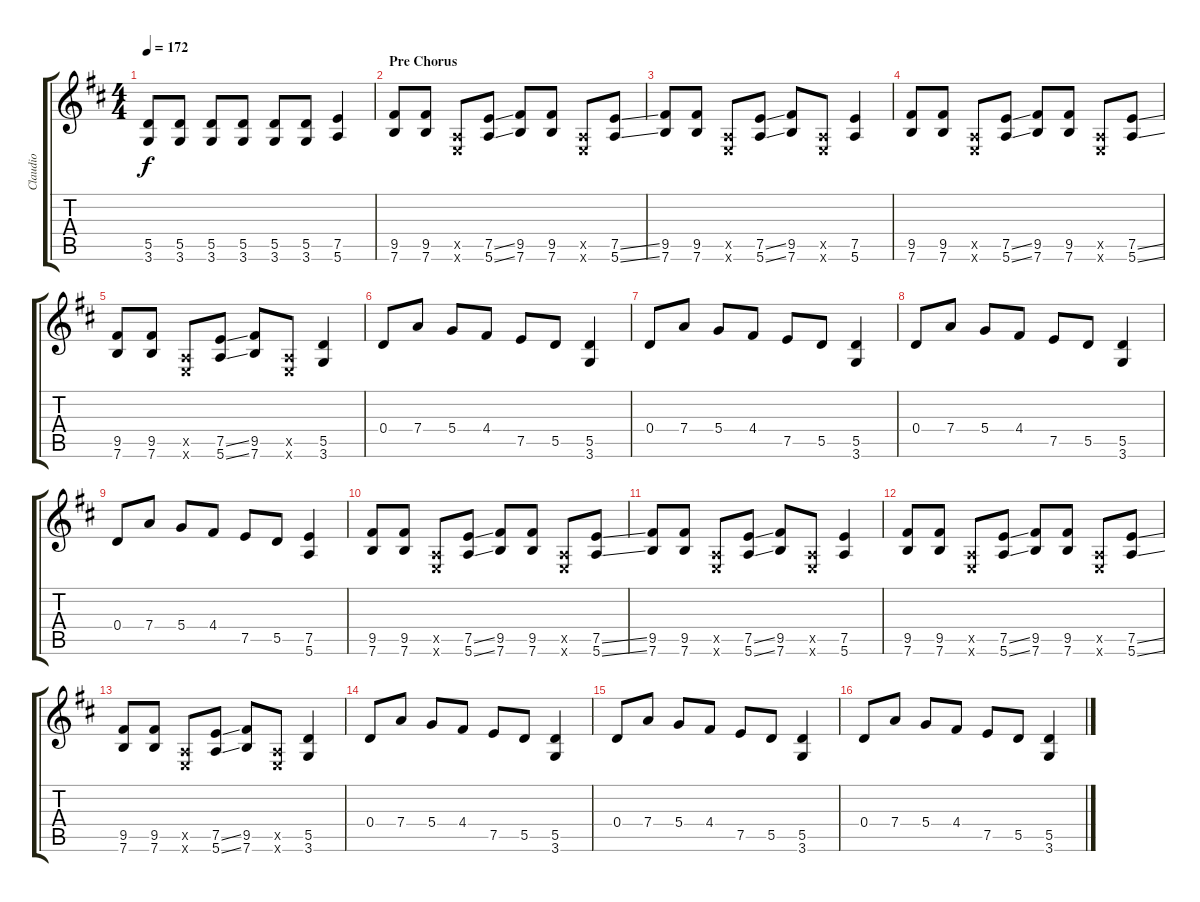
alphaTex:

\track ("Claudio" "Claudio") {instrument distortionguitar}
\staff {score tabs}
\tuning (E4 B3 G3 D3 A2 E2) {hide}
\ts (4 4)
\tempo 172
\clef g2
\ks d
(5.5 3.6).8{dy f} (5.5 3.6).8 (5.5 3.6).8 (5.5 3.6).8 (5.5 3.6).8 (5.5 3.6).8 (7.5 5.6).4 |
\section ("" "Pre Chorus")
(9.5 7.6).8 (9.5 7.6).8 (0.5{x} 0.6{x}).8 (7.5{ss} 5.6{ss}).8 (9.5 7.6).8 (9.5 7.6).8 (0.5{x} 0.6{x}).8 (7.5{ss} 5.6{ss}).8 |
(9.5 7.6).8 (9.5 7.6).8 (0.5{x} 0.6{x}).8 (7.5{ss} 5.6{ss}).8 (9.5 7.6).8 (0.5{x} 0.6{x}).8 (7.5 5.6).4 |
(9.5 7.6).8 (9.5 7.6).8 (0.5{x} 0.6{x}).8 (7.5{ss} 5.6{ss}).8 (9.5 7.6).8 (9.5 7.6).8 (0.5{x} 0.6{x}).8 (7.5{ss} 5.6{ss}).8 |
(9.5 7.6).8 (9.5 7.6).8 (0.5{x} 0.6{x}).8 (7.5{ss} 5.6{ss}).8 (9.5 7.6).8 (0.5{x} 0.6{x}).8 (5.5 3.6).4 |
0.4.8 7.4.8 5.4.8 4.4.8 7.5.8 5.5.8 (5.5 3.6).4 |
0.4.8 7.4.8 5.4.8 4.4.8 7.5.8 5.5.8 (5.5 3.6).4 |
0.4.8 7.4.8 5.4.8 4.4.8 7.5.8 5.5.8 (5.5 3.6).4 |
0.4.8 7.4.8 5.4.8 4.4.8 7.5.8 5.5.8 (7.5 5.6).4 |
(9.5 7.6).8 (9.5 7.6).8 (0.5{x} 0.6{x}).8 (7.5{ss} 5.6{ss}).8 (9.5 7.6).8 (9.5 7.6).8 (0.5{x} 0.6{x}).8 (7.5{ss} 5.6{ss}).8 |
(9.5 7.6).8 (9.5 7.6).8 (0.5{x} 0.6{x}).8 (7.5{ss} 5.6{ss}).8 (9.5 7.6).8 (0.5{x} 0.6{x}).8 (7.5 5.6).4 |
(9.5 7.6).8 (9.5 7.6).8 (0.5{x} 0.6{x}).8 (7.5{ss} 5.6{ss}).8 (9.5 7.6).8 (9.5 7.6).8 (0.5{x} 0.6{x}).8 (7.5{ss} 5.6{ss}).8 |
(9.5 7.6).8 (9.5 7.6).8 (0.5{x} 0.6{x}).8 (7.5{ss} 5.6{ss}).8 (9.5 7.6).8 (0.5{x} 0.6{x}).8 (5.5 3.6).4 |
0.4.8 7.4.8 5.4.8 4.4.8 7.5.8 5.5.8 (5.5 3.6).4 |
0.4.8 7.4.8 5.4.8 4.4.8 7.5.8 5.5.8 (5.5 3.6).4 |
0.4.8 7.4.8 5.4.8 4.4.8 7.5.8 5.5.8 (5.5 3.6).4
